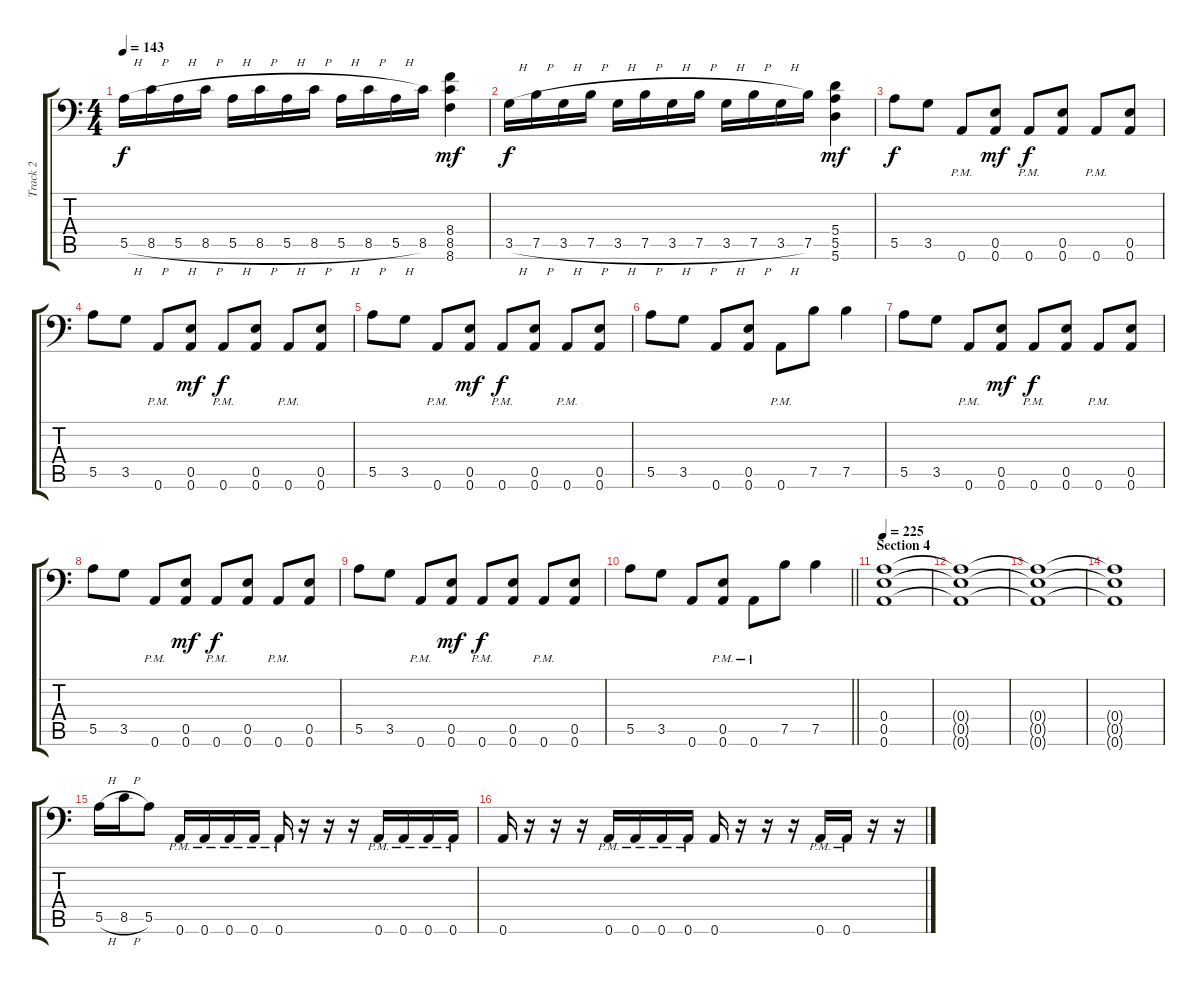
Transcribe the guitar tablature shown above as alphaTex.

\track ("Track 2" "Track 2") {instrument distortionguitar}
\staff {score tabs}
\tuning (B3 Gb3 D3 A2 E2 A1) {hide}
\ts (4 4)
\tempo 143
\clef f4
\ks c
5.5{h}.16{dy f} 8.5{h}.16 5.5{h}.16 8.5{h}.16 5.5{h}.16 8.5{h}.16 5.5{h}.16 8.5{h}.16 5.5{h}.16 8.5{h}.16 5.5{h}.16 8.5.16 (8.4 8.5 8.6).4{dy mf} |
3.5{h}.16{dy f} 7.5{h}.16 3.5{h}.16 7.5{h}.16 3.5{h}.16 7.5{h}.16 3.5{h}.16 7.5{h}.16 3.5{h}.16 7.5{h}.16 3.5{h}.16 7.5.16 (5.4 5.5 5.6).4{dy mf} |
5.5.8{dy f} 3.5.8 0.6{pm}.8 (0.5 0.6).8{dy mf} 0.6{pm}.8{dy f} (0.5 0.6).8 0.6{pm}.8 (0.5 0.6).8 |
5.5.8 3.5.8 0.6{pm}.8 (0.5 0.6).8{dy mf} 0.6{pm}.8{dy f} (0.5 0.6).8 0.6{pm}.8 (0.5 0.6).8 |
5.5.8 3.5.8 0.6{pm}.8 (0.5 0.6).8{dy mf} 0.6{pm}.8{dy f} (0.5 0.6).8 0.6{pm}.8 (0.5 0.6).8 |
5.5.8 3.5.8 0.6.8 (0.5 0.6).8 0.6{pm}.8 7.5.8 7.5.4 |
5.5.8 3.5.8 0.6{pm}.8 (0.5 0.6).8{dy mf} 0.6{pm}.8{dy f} (0.5 0.6).8 0.6{pm}.8 (0.5 0.6).8 |
5.5.8 3.5.8 0.6{pm}.8 (0.5 0.6).8{dy mf} 0.6{pm}.8{dy f} (0.5 0.6).8 0.6{pm}.8 (0.5 0.6).8 |
5.5.8 3.5.8 0.6{pm}.8 (0.5 0.6).8{dy mf} 0.6{pm}.8{dy f} (0.5 0.6).8 0.6{pm}.8 (0.5 0.6).8 |
\barLineRight lightlight
5.5.8 3.5.8 0.6.8 (0.5 0.6{pm}).8 0.6{pm}.8 7.5.8 7.5.4 |
\section ("" "Section 4")
\tempo 225
(0.4 0.5 0.6).1 |
(0.4{t} 0.5{t} 0.6{t}).1 |
(0.4{t} 0.5{t} 0.6{t}).1 |
(0.4{t} 0.5{t} 0.6{t}).1 |
5.5{h}.16 8.5{h}.16 5.5.8 0.6{pm}.16 0.6{pm}.16 0.6{pm}.16 0.6{pm}.16 0.6{pm}.16 r.16 r.16 r.16 0.6{pm}.16 0.6{pm}.16 0.6{pm}.16 0.6{pm}.16 |
0.6.16 r.16 r.16 r.16 0.6{pm}.16 0.6{pm}.16 0.6{pm}.16 0.6{pm}.16 0.6.16 r.16 r.16 r.16 0.6{pm}.16 0.6{pm}.16 r.16 r.16
